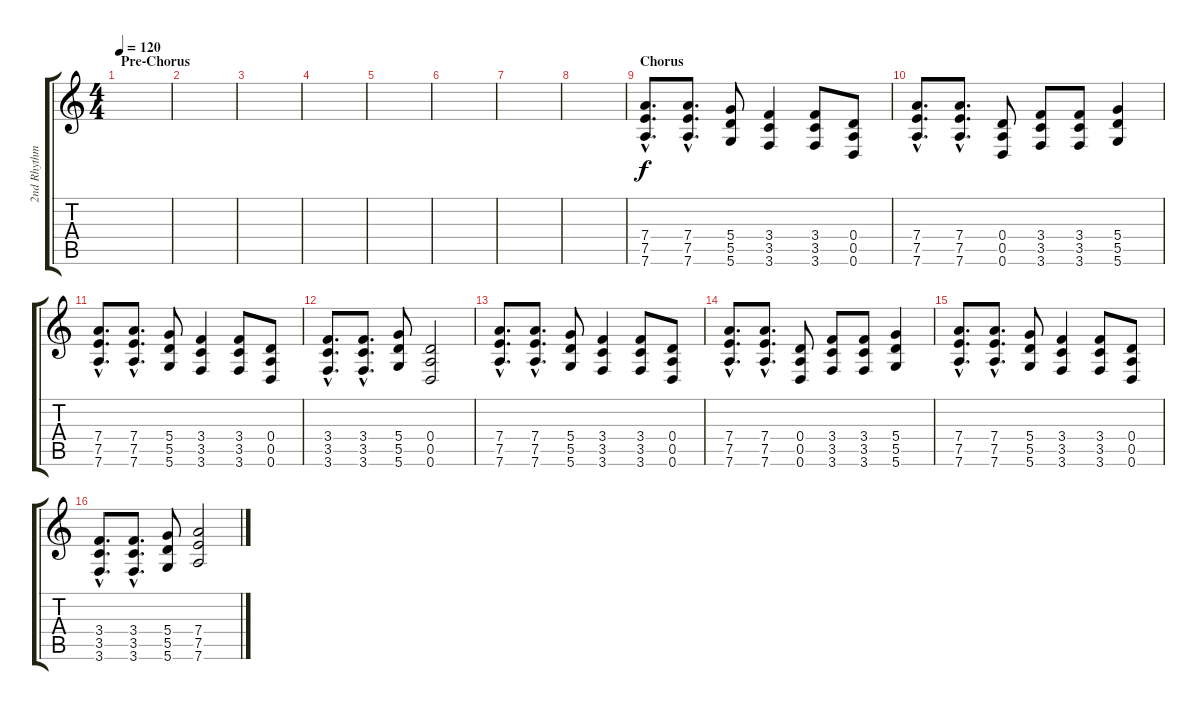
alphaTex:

\track ("2nd Rhythm Distortion Guitar" "2nd Rhythm") {instrument distortionguitar}
\staff {score tabs}
\tuning (E4 B3 G3 D3 A2 D2) {hide}
\ts (4 4)
\section ("" "Pre-Chorus")
\tempo 120
\clef g2
\ks c
|
|
|
|
|
|
|
|
\section ("" "Chorus")
(7.4{hac} 7.5{hac} 7.6{hac}).8{d} (7.4{hac} 7.5{hac} 7.6{hac}).8{d} (5.4 5.5 5.6).8 (3.4 3.5 3.6).4 (3.4 3.5 3.6).8 (0.4 0.5 0.6).8 |
(7.4{hac} 7.5{hac} 7.6{hac}).8{d} (7.4{hac} 7.5{hac} 7.6{hac}).8{d} (0.4 0.5 0.6).8 (3.4 3.5 3.6).8 (3.4 3.5 3.6).8 (5.4 5.5 5.6).4 |
(7.4{hac} 7.5{hac} 7.6{hac}).8{d} (7.4{hac} 7.5{hac} 7.6{hac}).8{d} (5.4 5.5 5.6).8 (3.4 3.5 3.6).4 (3.4 3.5 3.6).8 (0.4 0.5 0.6).8 |
(3.4{hac} 3.5{hac} 3.6{hac}).8{d} (3.4{hac} 3.5{hac} 3.6{hac}).8{d} (5.4 5.5 5.6).8 (0.4 0.5 0.6).2 |
(7.4{hac} 7.5{hac} 7.6{hac}).8{d} (7.4{hac} 7.5{hac} 7.6{hac}).8{d} (5.4 5.5 5.6).8 (3.4 3.5 3.6).4 (3.4 3.5 3.6).8 (0.4 0.5 0.6).8 |
(7.4{hac} 7.5{hac} 7.6{hac}).8{d} (7.4{hac} 7.5{hac} 7.6{hac}).8{d} (0.4 0.5 0.6).8 (3.4 3.5 3.6).8 (3.4 3.5 3.6).8 (5.4 5.5 5.6).4 |
(7.4{hac} 7.5{hac} 7.6{hac}).8{d} (7.4{hac} 7.5{hac} 7.6{hac}).8{d} (5.4 5.5 5.6).8 (3.4 3.5 3.6).4 (3.4 3.5 3.6).8 (0.4 0.5 0.6).8 |
(3.4{hac} 3.5{hac} 3.6{hac}).8{d} (3.4{hac} 3.5{hac} 3.6{hac}).8{d} (5.4 5.5 5.6).8 (7.4 7.5 7.6).2
